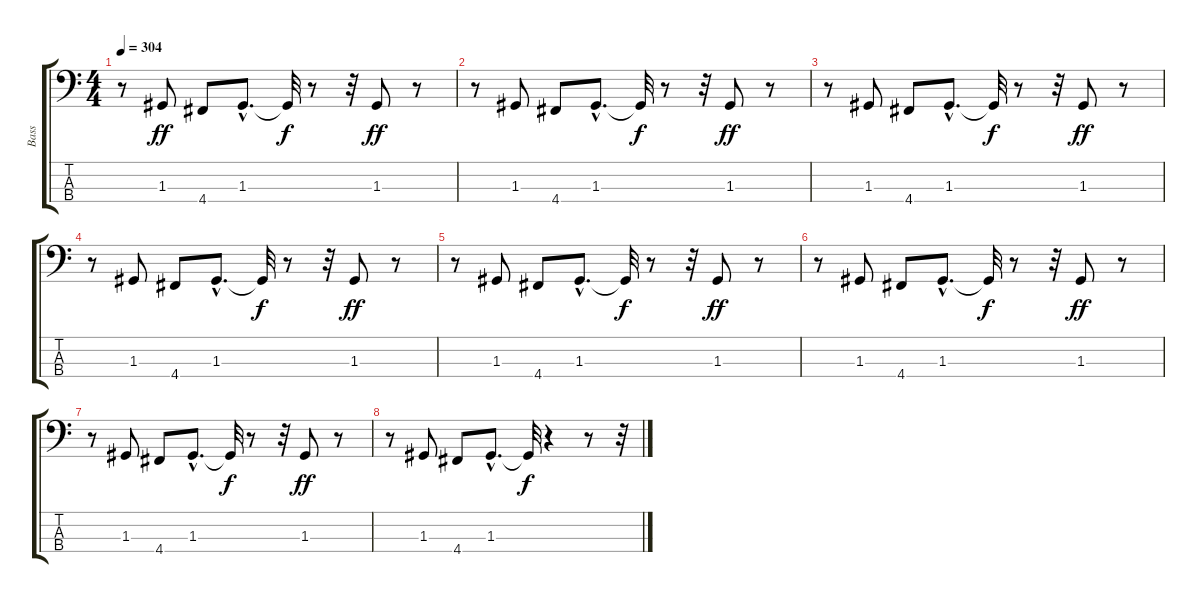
\track ("Bass" "Bass") {instrument electricbassfinger}
\staff {score tabs}
\tuning (F2 C2 G1 D1) {hide}
\ts (4 4)
\tempo 304
\clef f4
\ks c
r.8{dy ff} 1.3.8 4.4.8 1.3{hac}.8{d} 1.3{t}.32{dy f} r.8 r.32 1.3.8{dy ff} r.8 |
r.8 1.3.8 4.4.8 1.3{hac}.8{d} 1.3{t}.32{dy f} r.8 r.32 1.3.8{dy ff} r.8 |
r.8 1.3.8 4.4.8 1.3{hac}.8{d} 1.3{t}.32{dy f} r.8 r.32 1.3.8{dy ff} r.8 |
r.8 1.3.8 4.4.8 1.3{hac}.8{d} 1.3{t}.32{dy f} r.8 r.32 1.3.8{dy ff} r.8 |
r.8 1.3.8 4.4.8 1.3{hac}.8{d} 1.3{t}.32{dy f} r.8 r.32 1.3.8{dy ff} r.8 |
r.8 1.3.8 4.4.8 1.3{hac}.8{d} 1.3{t}.32{dy f} r.8 r.32 1.3.8{dy ff} r.8 |
r.8 1.3.8 4.4.8 1.3{hac}.8{d} 1.3{t}.32{dy f} r.8 r.32 1.3.8{dy ff} r.8 |
r.8 1.3.8 4.4.8 1.3{hac}.8{d} 1.3{t}.32{dy f} r.4 r.8 r.32
